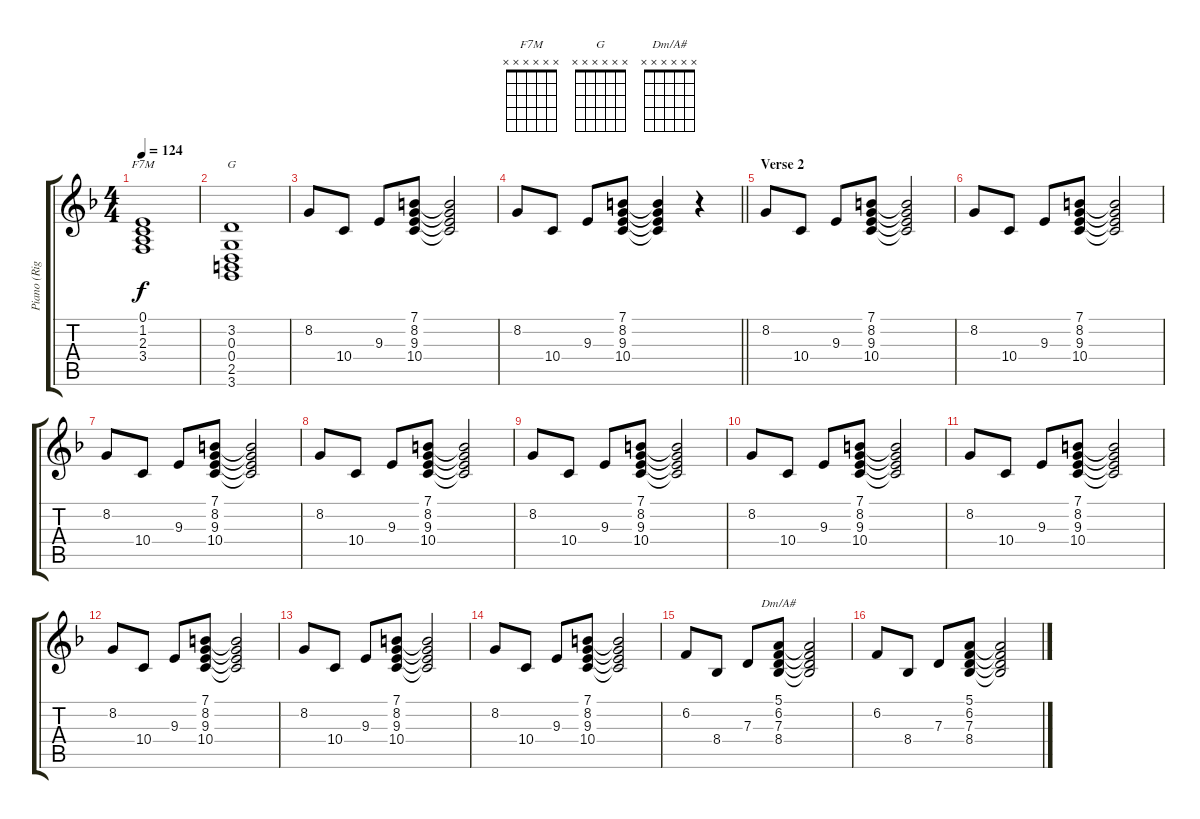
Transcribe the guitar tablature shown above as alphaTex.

\track ("Piano (Right Hand)" "Piano (Rig") {instrument acousticgrandpiano}
\staff {score tabs}
\tuning (E4 B3 G3 D3 A2 E2) {hide}
\chord ("F7M" x x x x x x)
\chord ("G" x x x x x x)
\chord ("Dm/A#" x x x x x x)
\ts (4 4)
\tempo 124
\clef g2
\ks f
(0.1 1.2 2.3 3.4).1{ch "F7M" dy f} |
(3.2 0.3 0.4 2.5 3.6).1{ch "G"} |
8.2.8 10.4.8 9.3.8 (7.1 8.2 9.3 10.4).8 (7.1{t} 8.2{t} 9.3{t} 10.4{t}).2 |
\barLineRight lightlight
8.2.8 10.4.8 9.3.8 (7.1 8.2 9.3 10.4).8 (7.1{t} 8.2{t} 9.3{t} 10.4{t}).4 r.4 |
\section ("" "Verse 2")
8.2.8 10.4.8 9.3.8 (7.1 8.2 9.3 10.4).8 (7.1{t} 8.2{t} 9.3{t} 10.4{t}).2 |
8.2.8 10.4.8 9.3.8 (7.1 8.2 9.3 10.4).8 (7.1{t} 8.2{t} 9.3{t} 10.4{t}).2 |
8.2.8 10.4.8 9.3.8 (7.1 8.2 9.3 10.4).8 (7.1{t} 8.2{t} 9.3{t} 10.4{t}).2 |
8.2.8 10.4.8 9.3.8 (7.1 8.2 9.3 10.4).8 (7.1{t} 8.2{t} 9.3{t} 10.4{t}).2 |
8.2.8 10.4.8 9.3.8 (7.1 8.2 9.3 10.4).8 (7.1{t} 8.2{t} 9.3{t} 10.4{t}).2 |
8.2.8 10.4.8 9.3.8 (7.1 8.2 9.3 10.4).8 (7.1{t} 8.2{t} 9.3{t} 10.4{t}).2 |
8.2.8 10.4.8 9.3.8 (7.1 8.2 9.3 10.4).8 (7.1{t} 8.2{t} 9.3{t} 10.4{t}).2 |
8.2.8 10.4.8 9.3.8 (7.1 8.2 9.3 10.4).8 (7.1{t} 8.2{t} 9.3{t} 10.4{t}).2 |
8.2.8 10.4.8 9.3.8 (7.1 8.2 9.3 10.4).8 (7.1{t} 8.2{t} 9.3{t} 10.4{t}).2 |
8.2.8 10.4.8 9.3.8 (7.1 8.2 9.3 10.4).8 (7.1{t} 8.2{t} 9.3{t} 10.4{t}).2 |
6.2.8 8.4.8 7.3.8 (5.1 6.2 7.3 8.4).8{ch "Dm/A#"} (5.1{t} 6.2{t} 7.3{t} 8.4{t}).2 |
6.2.8 8.4.8 7.3.8 (5.1 6.2 7.3 8.4).8 (5.1{t} 6.2{t} 7.3{t} 8.4{t}).2
